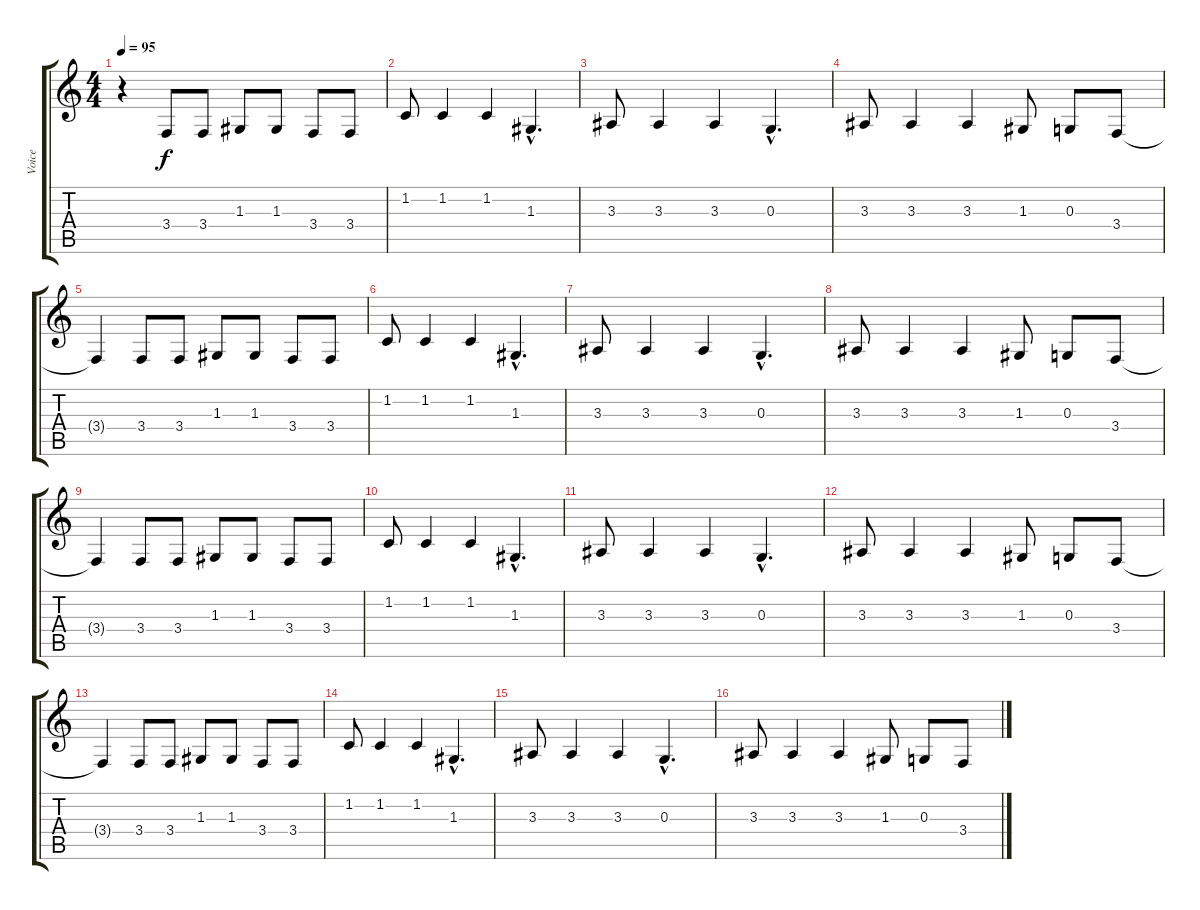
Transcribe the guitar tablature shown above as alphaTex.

\track ("Voice" "Voice") {instrument flute}
\staff {score tabs}
\tuning (E4 B3 G3 D3 A2 E2) {hide}
\ts (4 4)
\tempo 95
\clef g2
\ks c
r.4{dy f} 3.4.8 3.4.8 1.3.8 1.3.8 3.4.8 3.4.8 |
1.2.8 1.2.4 1.2.4 1.3{hac}.4{d} |
3.3.8 3.3.4 3.3.4 0.3{hac}.4{d} |
3.3.8 3.3.4 3.3.4 1.3.8 0.3.8 3.4.8 |
3.4{t}.4 3.4.8 3.4.8 1.3.8 1.3.8 3.4.8 3.4.8 |
1.2.8 1.2.4 1.2.4 1.3{hac}.4{d} |
3.3.8 3.3.4 3.3.4 0.3{hac}.4{d} |
3.3.8 3.3.4 3.3.4 1.3.8 0.3.8 3.4.8 |
3.4{t}.4 3.4.8 3.4.8 1.3.8 1.3.8 3.4.8 3.4.8 |
1.2.8 1.2.4 1.2.4 1.3{hac}.4{d} |
3.3.8 3.3.4 3.3.4 0.3{hac}.4{d} |
3.3.8 3.3.4 3.3.4 1.3.8 0.3.8 3.4.8 |
3.4{t}.4 3.4.8 3.4.8 1.3.8 1.3.8 3.4.8 3.4.8 |
1.2.8 1.2.4 1.2.4 1.3{hac}.4{d} |
3.3.8 3.3.4 3.3.4 0.3{hac}.4{d} |
3.3.8 3.3.4 3.3.4 1.3.8 0.3.8 3.4.8
